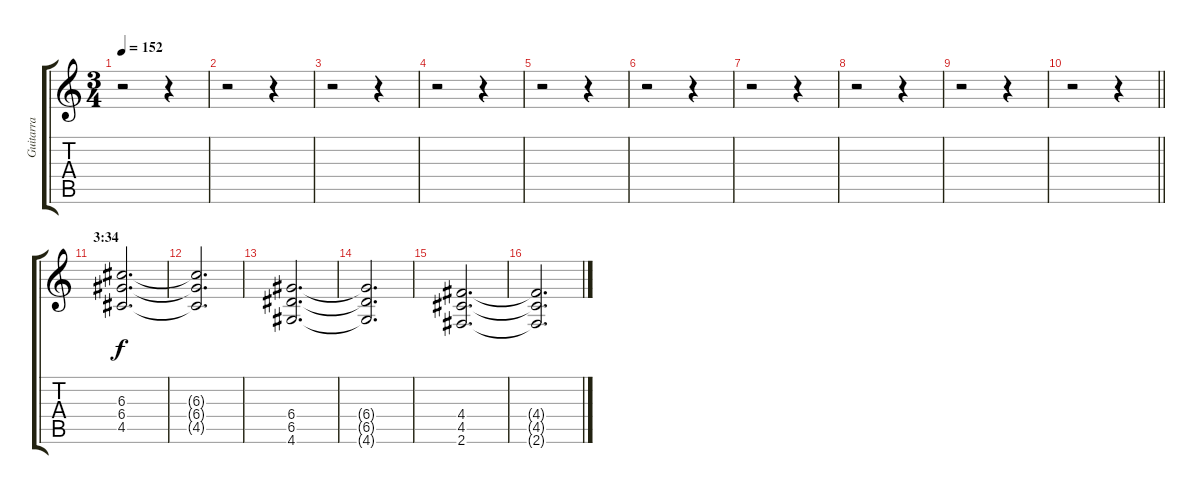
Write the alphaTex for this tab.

\track ("Guitarra" "Guitarra") {instrument overdrivenguitar}
\staff {score tabs}
\tuning (E4 B3 G3 D3 A2 E2) {hide}
\ts (3 4)
\tempo 152
\clef g2
\ks c
r.2{dy f} r.4 |
r.2 r.4 |
r.2 r.4 |
r.2 r.4 |
r.2 r.4 |
r.2 r.4 |
r.2 r.4 |
r.2 r.4 |
r.2 r.4 |
\barLineRight lightlight
r.2 r.4{volume 10} |
\section ("" "3:34")
(6.3 6.4 4.5).2{d} |
(6.3{t} 6.4{t} 4.5{t}).2{d} |
(6.4 6.5 4.6).2{d} |
(6.4{t} 6.5{t} 4.6{t}).2{d} |
(4.4 4.5 2.6).2{d} |
(4.4{t} 4.5{t} 2.6{t}).2{d}
